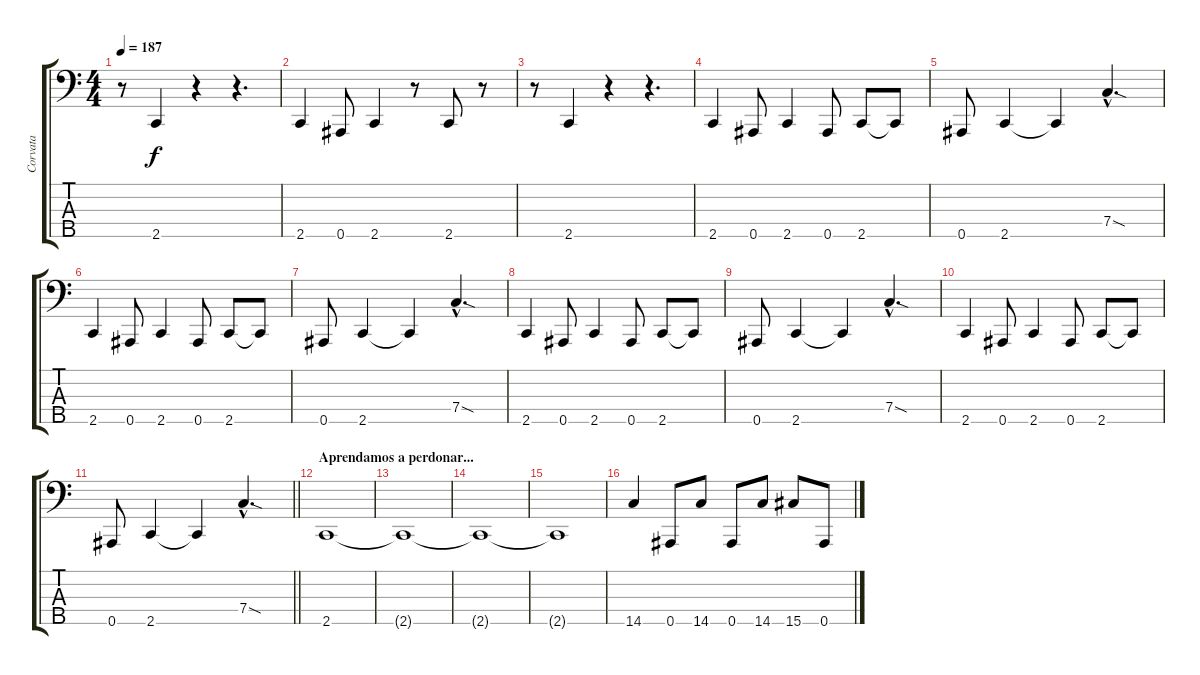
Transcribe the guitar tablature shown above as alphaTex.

\track ("Corvata" "Corvata") {instrument electricbasspick}
\staff {score tabs}
\tuning (G2 Eb2 Bb1 F1 Bb0) {hide}
\ts (4 4)
\tempo 187
\clef f4
\ks c
r.8{dy f} 2.5.4 r.4 r.4{d} |
2.5.4 0.5.8 2.5.4 r.8 2.5.8 r.8 |
r.8 2.5.4 r.4 r.4{d} |
2.5.4 0.5.8 2.5.4 0.5.8 2.5.8 2.5{t}.8 |
0.5.8 2.5.4 2.5{t}.4 7.4{sod hac}.4{d} |
2.5.4 0.5.8 2.5.4 0.5.8 2.5.8 2.5{t}.8 |
0.5.8 2.5.4 2.5{t}.4 7.4{sod hac}.4{d} |
2.5.4 0.5.8 2.5.4 0.5.8 2.5.8 2.5{t}.8 |
0.5.8 2.5.4 2.5{t}.4 7.4{sod hac}.4{d} |
2.5.4 0.5.8 2.5.4 0.5.8 2.5.8 2.5{t}.8 |
\barLineRight lightlight
0.5.8 2.5.4 2.5{t}.4 7.4{sod hac}.4{d} |
\section ("" "Aprendamos a perdonar...")
2.5.1 |
2.5{t}.1 |
2.5{t}.1 |
2.5{t}.1 |
14.5.4 0.5.8 14.5.8 0.5.8 14.5.8 15.5.8 0.5.8
